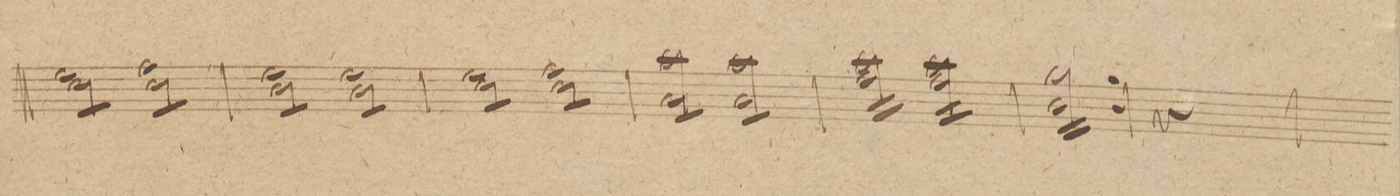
**kern	**dynam
*I"Violino IIdo	*
*clefG2	*
*k[f#c#g#]	*
*met(c|)	*
*M2/2	*
8ee 8cc#\L	.
8ee 8cc#\	.
8ee 8cc#\	.
8ee 8cc#\J	.
8ff# 8cc#\L	.
8ff# 8cc#\	.
8ff# 8cc#\	.
8ff# 8cc#\J	.
=148	=148
8ee 8b\L	.
8ee 8b\	.
8ee 8b\	.
8ee 8b\J	.
8ee 8b\L	.
8ee 8b\	.
8ee 8b\	.
8ee 8b\J	.
=149	=149
8ee 8cc#\L	.
8ee 8cc#\	.
8ee 8cc#\	.
8ee 8cc#\J	.
8ff# 8cc#\L	.
8ff# 8cc#\	.
8ff# 8cc#\	.
8ff# 8cc#\J	.
=150	=150
8aa 8a\L	.
8aa 8a\	.
8aa 8a\	.
8aa 8a\J	.
8aa 8a\L	.
8aa 8a\	.
8aa 8a\	.
8aa 8a\J	.
=151	=151
16aa 16ff#\LL	.
16aa 16ff#\	.
16aa 16ff#\	.
16aa 16ff#\	.
16aa 16ff#\	.
16aa 16ff#\	.
16aa 16ff#\	.
16aa 16ff#\JJ	.
16aa 16ff#\LL	.
16aa 16ff#\	.
16aa 16ff#\	.
16aa 16ff#\	.
16aa 16ff#\	.
16aa 16ff#\	.
16aa 16ff#\	.
16aa 16ff#\JJ	.
=152	=152
16gg# 16b\LL	.
16gg# 16b\	.
16gg# 16b\	.
16gg# 16b\	.
16gg# 16b\	.
16gg# 16b\	.
16gg# 16b\	.
16gg# 16b\JJ	.
*Xtremolo	*
4gg# 4b\	.
4r	.
=153	=153
*-	*-
